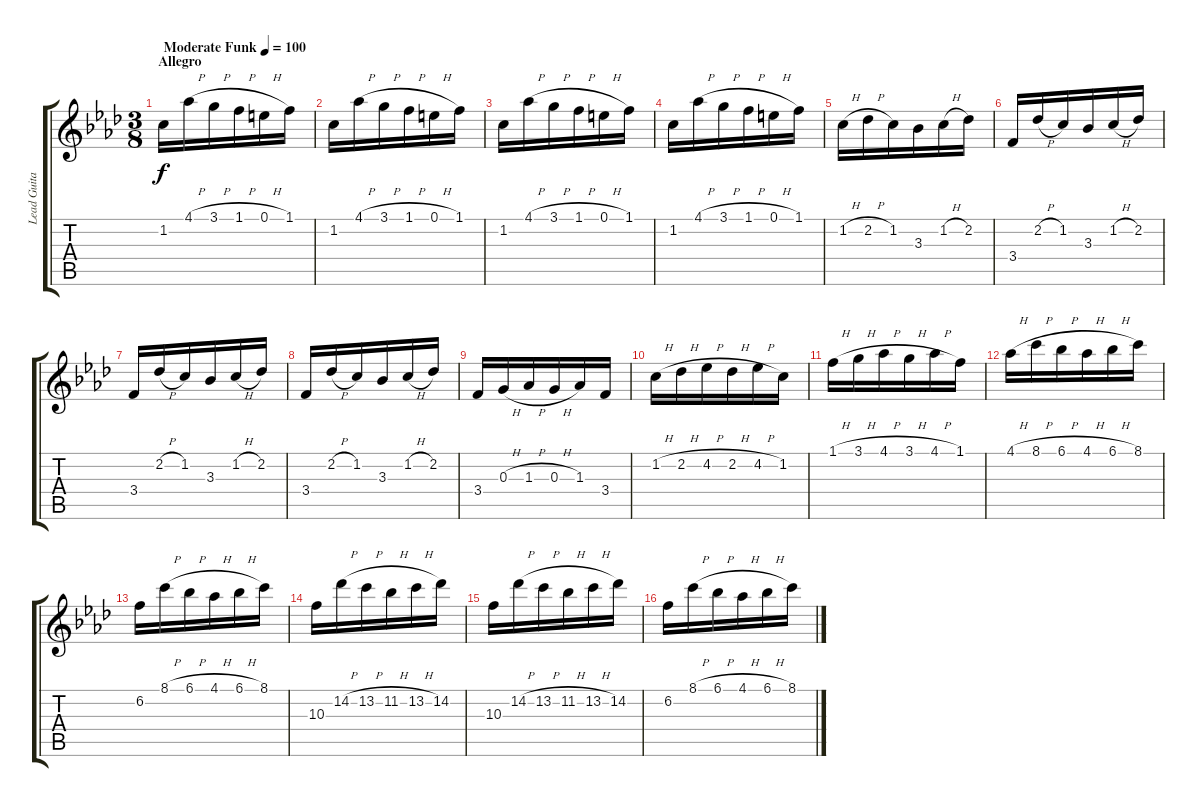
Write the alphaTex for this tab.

\track ("Lead Guitar" "Lead Guita") {instrument overdrivenguitar}
\staff {score tabs}
\tuning (E4 B3 G3 D3 A2 E2) {hide}
\ts (3 8)
\section ("" "Allegro")
\tempo (100 "Moderate Funk")
\clef g2
\ks ab
1.2.16{dy f instrument overdrivenguitar} 4.1{h}.16 3.1{h}.16 1.1{h}.16 0.1{h}.16 1.1.16 |
1.2.16 4.1{h}.16 3.1{h}.16 1.1{h}.16 0.1{h}.16 1.1.16 |
1.2.16 4.1{h}.16 3.1{h}.16 1.1{h}.16 0.1{h}.16 1.1.16 |
1.2.16 4.1{h}.16 3.1{h}.16 1.1{h}.16 0.1{h}.16 1.1.16 |
1.2{h}.16 2.2{h}.16 1.2.16 3.3.16 1.2{h}.16 2.2.16 |
3.4.16 2.2{h}.16 1.2.16 3.3.16 1.2{h}.16 2.2.16 |
3.4.16 2.2{h}.16 1.2.16 3.3.16 1.2{h}.16 2.2.16 |
3.4.16 2.2{h}.16 1.2.16 3.3.16 1.2{h}.16 2.2.16 |
3.4.16 0.3{h}.16 1.3{h}.16 0.3{h}.16 1.3.16 3.4.16 |
1.2{h}.16 2.2{h}.16 4.2{h}.16 2.2{h}.16 4.2{h}.16 1.2.16 |
1.1{h}.16 3.1{h}.16 4.1{h}.16 3.1{h}.16 4.1{h}.16 1.1.16 |
4.1{h}.16 8.1{h}.16 6.1{h}.16 4.1{h}.16 6.1{h}.16 8.1.16 |
6.2.16 8.1{h}.16 6.1{h}.16 4.1{h}.16 6.1{h}.16 8.1.16 |
10.3.16 14.2{h}.16 13.2{h}.16 11.2{h}.16 13.2{h}.16 14.2.16 |
10.3.16 14.2{h}.16 13.2{h}.16 11.2{h}.16 13.2{h}.16 14.2.16 |
6.2.16 8.1{h}.16 6.1{h}.16 4.1{h}.16 6.1{h}.16 8.1.16
